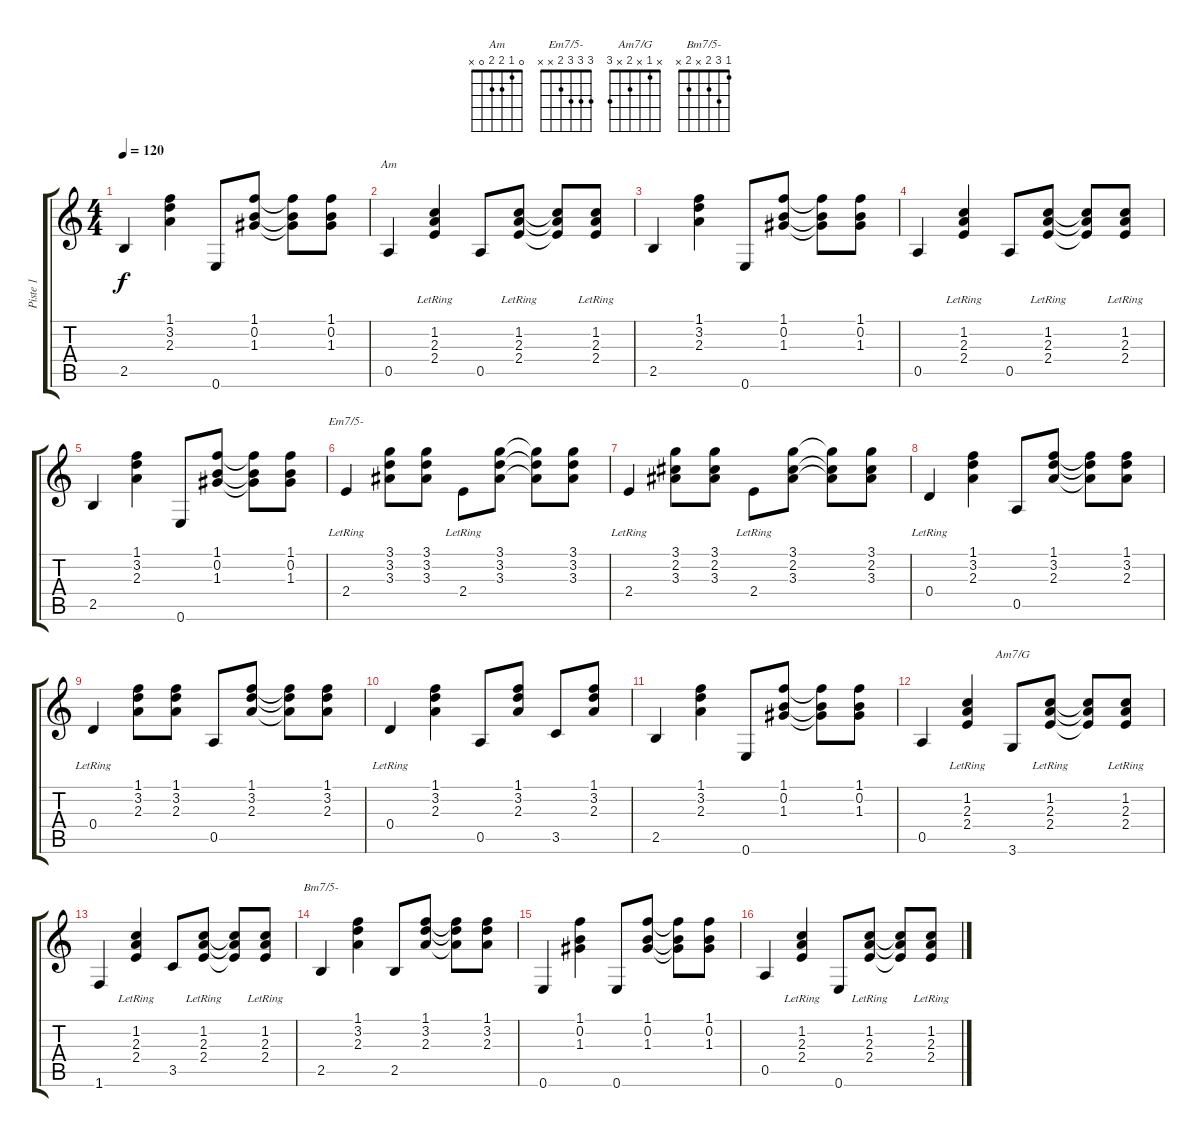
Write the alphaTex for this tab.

\track ("Piste 1" "Piste 1") {instrument electricguitarjazz}
\staff {score tabs}
\tuning (E4 B3 G3 D3 A2 E2) {hide}
\chord ("Am" 0 1 2 2 0 x)
\chord ("Em7/5-" 3 3 3 2 x x)
\chord ("Am7/G" x 1 x 2 x 3)
\chord ("Bm7/5-" 1 3 2 x 2 x)
\ts (4 4)
\tempo 120
\clef g2
\ks c
2.5.4{dy f} (1.1 3.2 2.3).4 0.6.8 (1.1 0.2 1.3).8 (1.1{t} 0.2{t} 1.3{t}).8 (1.1 0.2 1.3).8 |
0.5.4{ch "Am"} (1.2 2.3 2.4{lr}).4 0.5.8 (1.2 2.3 2.4{lr}).8 (1.2{t} 2.3{t} 2.4{t}).8 (1.2 2.3 2.4{lr}).8 |
2.5.4 (1.1 3.2 2.3).4 0.6.8 (1.1 0.2 1.3).8 (1.1{t} 0.2{t} 1.3{t}).8 (1.1 0.2 1.3).8 |
0.5.4 (1.2 2.3 2.4{lr}).4 0.5.8 (1.2 2.3 2.4{lr}).8 (1.2{t} 2.3{t} 2.4{t}).8 (1.2 2.3 2.4{lr}).8 |
2.5.4 (1.1 3.2 2.3).4 0.6.8 (1.1 0.2 1.3).8 (1.1{t} 0.2{t} 1.3{t}).8 (1.1 0.2 1.3).8 |
2.4{lr}.4{ch "Em7/5-"} (3.1 3.2 3.3).8 (3.1 3.2 3.3).8 2.4{lr}.8 (3.1 3.2 3.3).8 (3.1{t} 3.2{t} 3.3{t}).8 (3.1 3.2 3.3).8 |
2.4{lr}.4 (3.1 2.2 3.3).8 (3.1 2.2 3.3).8 2.4{lr}.8 (3.1 2.2 3.3).8 (3.1{t} 2.2{t} 3.3{t}).8 (3.1 2.2 3.3).8 |
0.4{lr}.4 (1.1 3.2 2.3).4 0.5.8 (1.1 3.2 2.3).8 (1.1{t} 3.2{t} 2.3{t}).8 (1.1 3.2 2.3).8 |
0.4{lr}.4 (1.1 3.2 2.3).8 (1.1 3.2 2.3).8 0.5.8 (1.1 3.2 2.3).8 (1.1{t} 3.2{t} 2.3{t}).8 (1.1 3.2 2.3).8 |
0.4{lr}.4 (1.1 3.2 2.3).4 0.5.8 (1.1 3.2 2.3).8 3.5.8 (1.1 3.2 2.3).8 |
2.5.4 (1.1 3.2 2.3).4 0.6.8 (1.1 0.2 1.3).8 (1.1{t} 0.2{t} 1.3{t}).8 (1.1 0.2 1.3).8 |
0.5.4 (1.2 2.3 2.4{lr}).4 3.6.8{ch "Am7/G"} (1.2 2.3 2.4{lr}).8 (1.2{t} 2.3{t} 2.4{t}).8 (1.2 2.3 2.4{lr}).8 |
1.6.4 (1.2 2.3 2.4{lr}).4 3.5.8 (1.2 2.3 2.4{lr}).8 (1.2{t} 2.3{t} 2.4{t}).8 (1.2 2.3 2.4{lr}).8 |
2.5.4{ch "Bm7/5-"} (1.1 3.2 2.3).4 2.5.8 (1.1 3.2 2.3).8 (1.1{t} 3.2{t} 2.3{t}).8 (1.1 3.2 2.3).8 |
0.6.4 (1.1 0.2 1.3).4 0.6.8 (1.1 0.2 1.3).8 (1.1{t} 0.2{t} 1.3{t}).8 (1.1 0.2 1.3).8 |
0.5.4 (1.2 2.3 2.4{lr}).4 0.6.8 (1.2 2.3 2.4{lr}).8 (1.2{t} 2.3{t} 2.4{t}).8 (1.2 2.3 2.4{lr}).8
